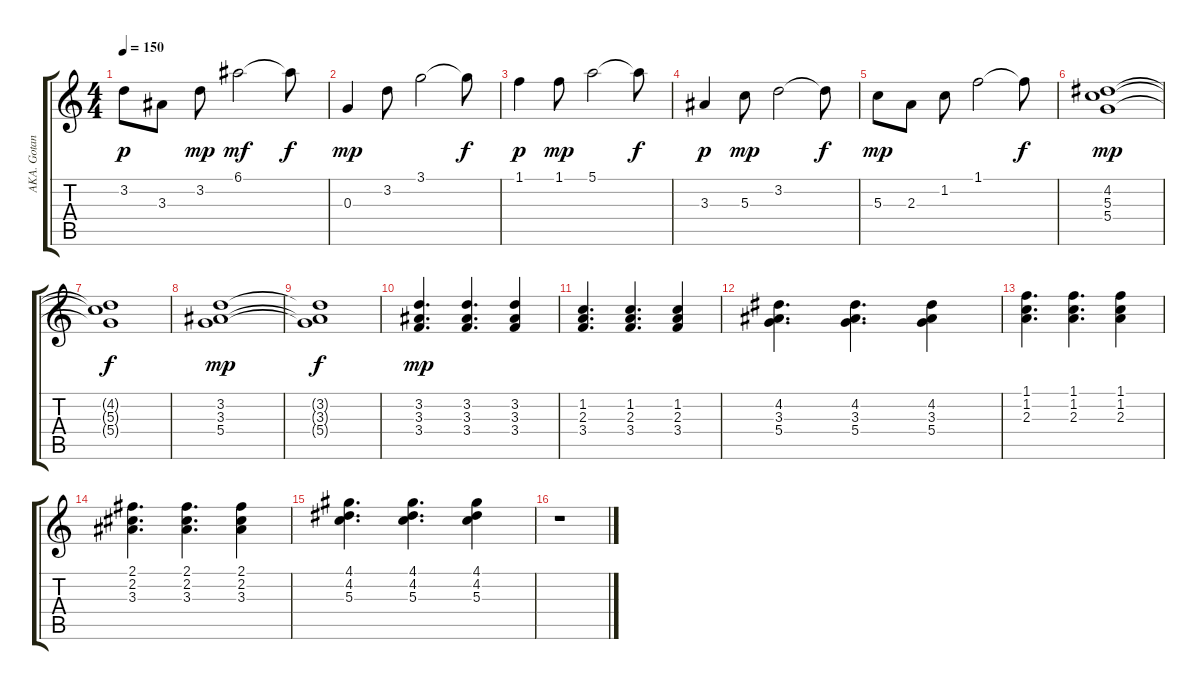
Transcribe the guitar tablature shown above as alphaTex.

\track ("AKA. Gotan" "AKA. Gotan") {instrument acousticguitarsteel}
\staff {score tabs}
\tuning (E4 B3 G3 D3 A2 E2) {hide}
\ts (4 4)
\tempo 150
\clef g2
\ks c
3.2.8{dy p} 3.3.8 3.2.8{dy mp} 6.1.2{dy mf} 6.1{t}.8{dy f} |
0.3.4{dy mp} 3.2.8 3.1.2 3.1{t}.8{dy f} |
1.1.4{dy p} 1.1.8{dy mp} 5.1.2 5.1{t}.8{dy f} |
3.3.4{dy p} 5.3.8{dy mp} 3.2.2 3.2{t}.8{dy f} |
5.3.8{dy mp} 2.3.8 1.2.8 1.1.2 1.1{t}.8{dy f} |
(4.2 5.3 5.4).1{dy mp} |
(4.2{t} 5.3{t} 5.4{t}).1{dy f} |
(3.2 3.3 5.4).1{dy mp} |
(3.2{t} 3.3{t} 5.4{t}).1{dy f} |
(3.2 3.3 3.4).4{d dy mp} (3.2 3.3 3.4).4{d} (3.2 3.3 3.4).4 |
(1.2 2.3 3.4).4{d} (1.2 2.3 3.4).4{d} (1.2 2.3 3.4).4 |
(4.2 3.3 5.4).4{d} (4.2 3.3 5.4).4{d} (4.2 3.3 5.4).4 |
(1.1 1.2 2.3).4{d} (1.1 1.2 2.3).4{d} (1.1 1.2 2.3).4 |
(2.1 2.2 3.3).4{d} (2.1 2.2 3.3).4{d} (2.1 2.2 3.3).4 |
(4.1 4.2 5.3).4{d} (4.1 4.2 5.3).4{d} (4.1 4.2 5.3).4 |
r.1
